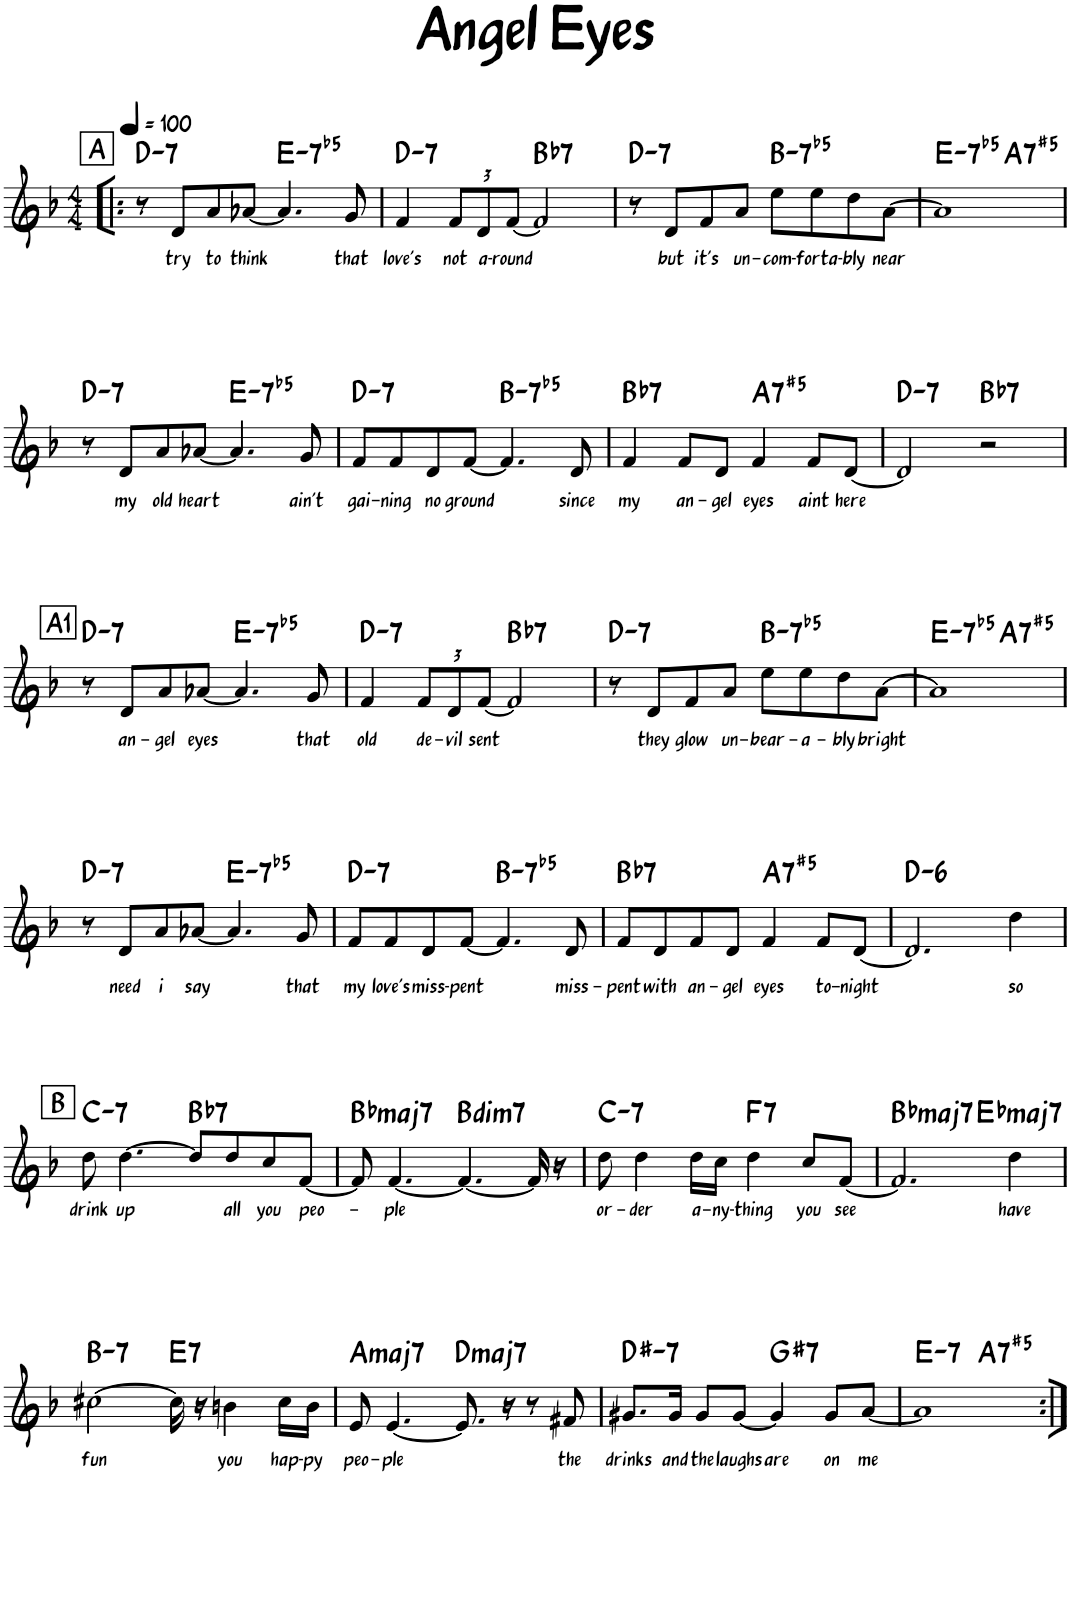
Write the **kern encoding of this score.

**kern	**kern	**kern	**text	**harte	**kern	**text	**harte
*part4	*part3	*part2	*part2	*part2	*part1	*part1	*part1
*staff4	*staff3	*staff2	*staff2	*	*staff1	*staff1	*
*I"Electric Bass	*I"Electric Bass	*I"Piano	*	*	*I"Bb Trumpet	*	*
*I'El. B.	*I'El. B.	*I'Pno.	*	*	*I'Bb Tpt.	*	*
*stria4	*stria5	*stria5	*	*	*	*	*
*	*clefF4	*clefG2	*	*	*clefG2	*	*
*Trd7c12	*Trd7c12	*	*	*	*Trd1c2	*	*
*k[b-e-a-]	*k[b-e-a-]	*k[b-e-a-]	*	*	*k[b-]	*	*
*M4/4	*M4/4	*M4/4	*	*	*M4/4	*	*
*MM100	*MM100	*MM100	*	*	*MM100	*	*
!!LO:REH:place=s1:a:B:rj:fs=14:t=A
=1!|:	=1!|:	=1!|:	=1!|:	=1!|:	=1!|:	=1!|:	=1!|:
!	!	!	!	!LO:H:kt=7	!	!	!LO:H:kt=7
4C	4C	8r	.	C:min7	8r	.	D:min7
!	!	!	!	!	!	!LO:LY:b	!
.	.	8c	try	.	8d/L	try	.
!	!	!	!	!	!	!LO:LY:b	!
4C	4C	8g/L	ti	.	8a/	to	.
!	!	!	!	!	!	!LO:LY:b	!
.	.	[8g-X/J	think	.	[8a-X/J	think	.
!	!	!	!	!LO:H:kt=-7b5	!	!	!LO:H:kt=-7b5
4D	4D	4.g-]	.	D:hdim7	4.a-/]	.	E:hdim7
4G	4G	.	.	.	.	.	.
!	!	!	!	!	!	!LO:LY:b	!
.	.	8f	that	.	8g/	that	.
=2	=2	=2	=2	=2	=2	=2	=2
!	!	!	!	!LO:H:kt=7	!	!LO:LY:b	!LO:H:kt=7
4C	4C	4e-	love's	C:min7	4f/	love's	D:min7
*Xbrackettup	*Xbrackettup	*Xbrackettup	*	*	*Xbrackettup	*	*
!	!	!	!	!	!	!LO:LY:b	!
6C	6C	12e-/L	not	.	12f/L	not	.
!	!	!	!	!	!	!LO:LY:b	!
.	.	12c/	a-	.	12d/	a-	.
!	!	!	!	!	!	!LO:LY:b	!
12E-	12E-	[12e-/J	-round	.	[12f/J	-round	.
!	!	!	!	!LO:H:kt=7	!	!	!LO:H:kt=7
6AA-	6AA-	2e-]	.	Ab:7	2f/]	.	Bb:7
12C	12C	.	.	.	.	.	.
4E-	4E-	.	.	.	.	.	.
=3	=3	=3	=3	=3	=3	=3	=3
!	!	!	!	!LO:H:kt=7	!	!	!LO:H:kt=7
4C	4C	8r	.	C:min7	8r	.	D:min7
!	!	!	!	!	!	!LO:LY:b	!
.	.	8c	but	.	8d/L	but	.
!	!	!	!	!	!	!LO:LY:b	!
4C	4C	8e-/L	it's	.	8f/	it's	.
!	!	!	!	!	!	!LO:LY:b	!
.	.	8g/J	un-	.	8a/J	un-	.
!	!	!	!	!LO:H:kt=-7b5	!	!LO:LY:b	!LO:H:kt=-7b5
4An	4An	8dd\L	-com-	A:hdim7	8ee\L	-com-	B:hdim7
!	!	!	!	!	!	!LO:LY:b	!
.	.	8dd\J	-forta-	.	8ee\	-forta-	.
!	!	!	!	!	!	!LO:LY:b	!
4E-	4E-	8cc/L	-bly	.	8dd\	-bly	.
!	!	!	!	!	!	!LO:LY:b	!
.	.	[8g/J	near	.	[8a\J	near	.
=4	=4	=4	=4	=4	=4	=4	=4
!	!	!	!	!LO:H:kt=-7b5	!	!	!LO:H:kt=-7b5
*	*	*^	*	*	*^	*	*
4D	4D	1g]	2ryy	.	D:hdim7	1a]	2ryy	.	E:hdim7
6D	6D	.	.	.	.	.	.	.	.
12AA-	12AA-	.	.	.	.	.	.	.	.
!	!	!	!	!	!LO:H:kt=7	!	!	!	!LO:H:kt=7
6G	6G	.	2ryy	.	G:(3,#5,b7)	.	2ryy	.	A:(3,#5,b7)
12GG'	12GG'	.	.	.	.	.	.	.	.
4BBn	4BBn	.	.	.	.	.	.	.	.
!!LO:LB:g=z
=5	=5	=5	=5	=5	=5	=5	=5	=5	=5
!	!	!	!	!	!LO:H:kt=7	!	!	!	!LO:H:kt=7
*	*	*v	*v	*	*	*	*	*	*
*	*	*	*	*	*v	*v	*	*
4C	4C	8r	.	C:min7	8r	.	D:min7
!	!	!	!	!	!	!LO:LY:b	!
.	.	8c	my	.	8d/L	my	.
!	!	!	!	!	!	!LO:LY:b	!
4C	4C	8g/L	old	.	8a/	old	.
!	!	!	!	!	!	!LO:LY:b	!
.	.	[8g-X/J	heart	.	[8a-X/J	heart	.
!	!	!	!	!LO:H:kt=-7b5	!	!	!LO:H:kt=-7b5
4D	4D	4.g-]	.	D:hdim7	4.a-/]	.	E:hdim7
4G	4G	.	.	.	.	.	.
!	!	!	!	!	!	!LO:LY:b	!
.	.	8f	ain't	.	8g/	ain't	.
=6	=6	=6	=6	=6	=6	=6	=6
!	!	!	!	!LO:H:kt=7	!	!LO:LY:b	!LO:H:kt=7
4C	4C	8e-/L	gai-	C:min7	8f/L	gai-	D:min7
!	!	!	!	!	!	!LO:LY:b	!
.	.	8e-/J	-ning	.	8f/	-ning	.
!	!	!	!	!	!	!LO:LY:b	!
6C	6C	8c/L	no	.	8d/	no	.
!	!	!	!	!	!	!LO:LY:b	!
.	.	[8e-/J	ground	.	[8f/J	ground	.
12E-	12E-	.	.	.	.	.	.
!	!	!	!	!LO:H:kt=-7b5	!	!	!LO:H:kt=-7b5
6AA-	6AA-	4.e-]	.	A:hdim7	4.f/]	.	B:hdim7
12C	12C	.	.	.	.	.	.
4E-	4E-	.	.	.	.	.	.
!	!	!	!	!	!	!LO:LY:b	!
.	.	8c	since	.	8d/	since	.
=7	=7	=7	=7	=7	=7	=7	=7
!	!	!	!	!LO:H:kt=7	!	!LO:LY:b	!LO:H:kt=7
4C	4C	4e-	my	Ab:7	4f/	my	Bb:7
!	!	!	!	!	!	!LO:LY:b	!
4C	4C	8e-/L	-an-	.	8f/L	-an-	.
!	!	!	!	!	!	!LO:LY:b	!
.	.	8c/J	-gel	.	8d/J	-gel	.
!	!	!	!	!LO:H:kt=7	!	!LO:LY:b	!LO:H:kt=7
4An	4An	4e-	eyes	G:(3,#5,b7)	4f/	eyes	A:(3,#5,b7)
!	!	!	!	!	!	!LO:LY:b	!
4E-	4E-	8e-/L	aint	.	8f/L	aint	.
!	!	!	!	!	!	!LO:LY:b	!
.	.	[8c/J	here	.	[8d/J	here	.
=8	=8	=8	=8	=8	=8	=8	=8
!	!	!	!	!LO:H:kt=7	!	!	!LO:H:kt=7
4C	4C	2c]	.	C:min7	2d/]	.	D:min7
6C	6C	.	.	.	.	.	.
12GG	12GG	.	.	.	.	.	.
!	!	!	!	!LO:H:kt=7	!	!	!LO:H:kt=7
6A-	6A-	2r	.	Ab:7	2r	.	Bb:7
12AA-'	12AA-'	.	.	.	.	.	.
4GG	4GG	.	.	.	.	.	.
!!LO:LB:g=z
!!LO:REH:place=s1:a:B:rj:fs=14:t=A1
=9	=9	=9	=9	=9	=9	=9	=9
!	!	!	!	!LO:H:kt=7	!	!	!LO:H:kt=7
4C	4C	8r	.	C:min7	8r	.	D:min7
!	!	!	!	!	!	!LO:LY:b	!
.	.	8c	an-	.	8d/L	an-	.
!	!	!	!	!	!	!LO:LY:b	!
4C	4C	8g/L	-gel	.	8a/	-gel	.
!	!	!	!	!	!	!LO:LY:b	!
.	.	[8g-X/J	eyes	.	[8a-X/J	eyes	.
!	!	!	!	!LO:H:kt=-7b5	!	!	!LO:H:kt=-7b5
4D	4D	4.g-]	.	D:hdim7	4.a-/]	.	E:hdim7
4G	4G	.	.	.	.	.	.
!	!	!	!	!	!	!LO:LY:b	!
.	.	8f	that	.	8g/	that	.
=10	=10	=10	=10	=10	=10	=10	=10
!	!	!	!	!LO:H:kt=7	!	!LO:LY:b	!LO:H:kt=7
4C	4C	4e-	old	C:min7	4f/	old	D:min7
!	!	!	!	!	!	!LO:LY:b	!
6C	6C	12e-/L	de-	.	12f/L	de-	.
!	!	!	!	!	!	!LO:LY:b	!
.	.	12c/	-vil	.	12d/	-vil	.
!	!	!	!	!	!	!LO:LY:b	!
12E-	12E-	[12e-/J	sent	.	[12f/J	sent	.
!	!	!	!	!LO:H:kt=7	!	!	!LO:H:kt=7
6AA-	6AA-	2e-]	.	Ab:7	2f/]	.	Bb:7
12C	12C	.	.	.	.	.	.
4E-	4E-	.	.	.	.	.	.
=11	=11	=11	=11	=11	=11	=11	=11
!	!	!	!	!LO:H:kt=7	!	!	!LO:H:kt=7
4C	4C	8r	.	C:min7	8r	.	D:min7
!	!	!	!	!	!	!LO:LY:b	!
.	.	8c	they	.	8d/L	they	.
!	!	!	!	!	!	!LO:LY:b	!
4C	4C	8e-/L	glow	.	8f/	glow	.
!	!	!	!	!	!	!LO:LY:b	!
.	.	8g/J	un-	.	8a/J	un-	.
!	!	!	!	!LO:H:kt=-7b5	!	!LO:LY:b	!LO:H:kt=-7b5
4An	4An	8dd\L	-bear-	A:hdim7	8ee\L	-bear-	B:hdim7
!	!	!	!	!	!	!LO:LY:b	!
.	.	8dd\J	-a-	.	8ee\	-a-	.
!	!	!	!	!	!	!LO:LY:b	!
4E-	4E-	8cc/L	-bly	.	8dd\	-bly	.
!	!	!	!	!	!	!LO:LY:b	!
.	.	[8g/J	bright	.	[8a\J	bright	.
=12	=12	=12	=12	=12	=12	=12	=12
!	!	!	!	!LO:H:kt=-7b5	!	!	!LO:H:kt=-7b5
*	*	*^	*	*	*^	*	*
4D	4D	1g]	2ryy	.	D:hdim7	1a]	2ryy	.	E:hdim7
6D	6D	.	.	.	.	.	.	.	.
12AA-	12AA-	.	.	.	.	.	.	.	.
!	!	!	!	!	!LO:H:kt=7	!	!	!	!LO:H:kt=7
6G	6G	.	2ryy	.	G:(3,#5,b7)	.	2ryy	.	A:(3,#5,b7)
12GG'	12GG'	.	.	.	.	.	.	.	.
4BBn	4BBn	.	.	.	.	.	.	.	.
!!LO:LB:g=z
=13	=13	=13	=13	=13	=13	=13	=13	=13	=13
!	!	!	!	!	!LO:H:kt=7	!	!	!	!LO:H:kt=7
*	*	*v	*v	*	*	*	*	*	*
*	*	*	*	*	*v	*v	*	*
4C	4C	8r	.	C:min7	8r	.	D:min7
!	!	!	!	!	!	!LO:LY:b	!
.	.	8c	need	.	8d/L	need	.
!	!	!	!	!	!	!LO:LY:b	!
4C	4C	8g/L	i	.	8a/	i	.
!	!	!	!	!	!	!LO:LY:b	!
.	.	[8g-X/J	say	.	[8a-X/J	say	.
!	!	!	!	!LO:H:kt=-7b5	!	!	!LO:H:kt=-7b5
4D	4D	4.g-]	.	D:hdim7	4.a-/]	.	E:hdim7
4G	4G	.	.	.	.	.	.
!	!	!	!	!	!	!LO:LY:b	!
.	.	8f	that	.	8g/	that	.
=14	=14	=14	=14	=14	=14	=14	=14
!	!	!	!	!LO:H:kt=7	!	!LO:LY:b	!LO:H:kt=7
4C	4C	8e-/L	my	C:min7	8f/L	my	D:min7
!	!	!	!	!	!	!LO:LY:b	!
.	.	8e-/J	love's	.	8f/	love's	.
!	!	!	!	!	!	!LO:LY:b	!
6C	6C	8c/L	miss-	.	8d/	miss-	.
!	!	!	!	!	!	!LO:LY:b	!
.	.	[8e-/J	-pent	.	[8f/J	-pent	.
12E-	12E-	.	.	.	.	.	.
!	!	!	!	!LO:H:kt=-7b5	!	!	!LO:H:kt=-7b5
6AA-	6AA-	4.e-]	.	A:hdim7	4.f/]	.	B:hdim7
12C	12C	.	.	.	.	.	.
4E-	4E-	.	.	.	.	.	.
!	!	!	!	!	!	!LO:LY:b	!
.	.	8c	miss-	.	8d/	miss-	.
=15	=15	=15	=15	=15	=15	=15	=15
!	!	!	!	!LO:H:kt=7	!	!LO:LY:b	!LO:H:kt=7
4C	4C	8e-/L	-pent	Ab:7	8f/L	-pent	Bb:7
!	!	!	!	!	!	!LO:LY:b	!
.	.	8c/J	with	.	8d/	with	.
!	!	!	!	!	!	!LO:LY:b	!
4C	4C	8e-/L	an-	.	8f/	an-	.
!	!	!	!	!	!	!LO:LY:b	!
.	.	8c/J	-gel	.	8d/J	-gel	.
!	!	!	!	!LO:H:kt=7	!	!LO:LY:b	!LO:H:kt=7
4An	4An	4e-	eyes	G:(3,#5,b7)	4f/	eyes	A:(3,#5,b7)
!	!	!	!	!	!	!LO:LY:b	!
4E-	4E-	8e-/L	to-	.	8f/L	to-	.
!	!	!	!	!	!	!LO:LY:b	!
.	.	[8c/J	-night	.	[8d/J	-night	.
=16	=16	=16	=16	=16	=16	=16	=16
!	!	!	!	!LO:H:kt=6	!	!	!LO:H:kt=6
4C	4C	2.c]	.	C:min6	2.d/]	.	D:min6
6C	6C	.	.	.	.	.	.
[12GG	[12GG	.	.	.	.	.	.
8GG\L_	8GG/L_	.	.	.	.	.	.
48GG\Jkk]	48GG/Jkk]	.	.	.	.	.	.
48r	48r	.	.	.	.	.	.
24C	24C	.	.	.	.	.	.
24r	24r	.	.	.	.	.	.
!	!	!	!	!	!	!LO:LY:b	!
4E-	4E-	4cc	so	.	4dd\	so	.
!!LO:LB:g=z
!!LO:REH:place=s1:a:B:rj:fs=14:t=B
=17	=17	=17	=17	=17	=17	=17	=17
!	!	!	!	!LO:H:kt=7	!	!LO:LY:b	!LO:H:kt=7
4BB-	4BB-	8cc	drink	Bb:min7	8dd\	drink	C:min7
!	!	!	!	!	!	!LO:LY:b	!
.	.	[4.cc	up	.	[4.dd\	up	.
4BB-	4BB-	.	.	.	.	.	.
!	!	!	!	!LO:H:kt=7	!	!	!LO:H:kt=7
4E-	4E-	8cc\L]	.	Ab:7	8dd/L]	.	Bb:7
!	!	!	!	!	!	!LO:LY:b	!
.	.	8cc\J	all	.	8dd/	all	.
!	!	!	!	!	!	!LO:LY:b	!
4BB-	4BB-	8b-/L	you	.	8cc/	you	.
!	!	!	!	!	!	!LO:LY:b	!
.	.	[8e-/J	peo-	.	[8f/J	peo-	.
=18	=18	=18	=18	=18	=18	=18	=18
!	!	!	!	!LO:H:kt=maj7	!	!	!LO:H:kt=maj7
4AA-	4AA-	8e-]	.	Ab:maj7	8f/]	.	Bb:maj7
!	!	!	!	!	!	!LO:LY:b	!
.	.	[4.e-	-ple	.	[4.f/	-ple	.
6AA-	6AA-	.	.	.	.	.	.
12E-	12E-	.	.	.	.	.	.
!	!	!	!	!LO:H:kt=dim7	!	!	!LO:H:kt=dim7
6An	6An	4.e-_	.	A:dim7	4.f/_	.	B:dim7
12AAn'	12AAn'	.	.	.	.	.	.
4C	4C	.	.	.	.	.	.
.	.	16e-]	.	.	16f/]	.	.
.	.	16r	.	.	16r	.	.
=19	=19	=19	=19	=19	=19	=19	=19
!	!	!	!	!LO:H:kt=7	!	!LO:LY:b	!LO:H:kt=7
4BB-	4BB-	8cc	or-	Bb:min7	8dd\	or-	C:min7
!	!	!	!	!	!	!LO:LY:b	!
.	.	4cc	-der	.	4dd\	-der	.
4BB-	4BB-	.	.	.	.	.	.
!	!	!	!	!	!	!LO:LY:b	!
.	.	16cc\LL	a-	.	16dd\LL	a-	.
!	!	!	!	!	!	!LO:LY:b	!
.	.	16b-\JJ	-ny-	.	16cc\JJ	-ny-	.
!	!	!	!	!LO:H:kt=7	!	!LO:LY:b	!LO:H:kt=7
4E-	4E-	4cc	-thing	Eb:7	4dd\	-thing	F:7
!	!	!	!	!	!	!LO:LY:b	!
4BB-	4BB-	8b-/L	you	.	8cc/L	you	.
!	!	!	!	!	!	!LO:LY:b	!
.	.	[8e-/J	see	.	[8f/J	see	.
=20	=20	=20	=20	=20	=20	=20	=20
!	!	!	!	!LO:H:kt=maj7	!	!	!LO:H:kt=maj7
*	*	*^	*	*	*^	*	*
4AA-	4AA-	2.e-]	2ryy	.	Ab:maj7	2.f/]	2ryy	.	Bb:maj7
4BB-	4BB-	.	.	.	.	.	.	.	.
!	!	!	!	!	!LO:H:kt=maj7	!	!	!	!LO:H:kt=maj7
6D-X	6D-X	.	2ryy	.	Db:maj7	.	2ryy	.	Eb:maj7
12D-'	12D-'	.	.	.	.	.	.	.	.
!	!	!	!	!	!	!	!	!LO:LY:b	!
4A-	4A-	4cc	.	have	.	4dd\	.	have	.
!!LO:LB:g=z
=21	=21	=21	=21	=21	=21	=21	=21	=21	=21
!	!	!	!	!	!LO:H:kt=7	!	!	!LO:LY:b	!LO:H:kt=7
*	*	*v	*v	*	*	*	*	*	*
*	*	*	*	*	*v	*v	*	*
4AAn	4AAn	[2bn	fun	A:min7	[2cc#X\	fun	B:min7
4AA	4AA	.	.	.	.	.	.
!	!	!	!	!LO:H:kt=7	!	!	!LO:H:kt=7
4D	4D	16b]	.	D:7	16cc#\]	.	E:7
.	.	16r	.	.	16r	.	.
!	!	!	!	!	!	!LO:LY:b	!
.	.	4an	you	.	4bn\	you	.
4AA	4AA	.	.	.	.	.	.
!	!	!	!	!	!	!LO:LY:b	!
.	.	16b/LL	hap-	.	16cc#\LL	hap-	.
!	!	!	!	!	!	!LO:LY:b	!
.	.	16a/JJ	-py	.	16b\JJ	-py	.
=22	=22	=22	=22	=22	=22	=22	=22
!	!	!	!	!LO:H:kt=maj7	!	!LO:LY:b	!LO:H:kt=maj7
4GG	4GG	8d	peo-	G:maj7	8e/	peo-	A:maj7
!	!	!	!	!	!	!LO:LY:b	!
.	.	[4.d	-ple	.	[4.e/	-ple	.
6GG	6GG	.	.	.	.	.	.
12D	12D	.	.	.	.	.	.
!	!	!	!	!LO:H:kt=maj7	!	!	!LO:H:kt=maj7
6C	6C	8.d]	.	C:maj7	8.e/]	.	D:maj7
12C'	12C'	.	.	.	.	.	.
.	.	16r	.	.	16r	.	.
4En	4En	8r	.	.	8r	.	.
!	!	!	!	!	!	!LO:LY:b	!
.	.	8en	the	.	8f#X/	the	.
=23	=23	=23	=23	=23	=23	=23	=23
!	!	!	!	!LO:H:kt=7	!	!LO:LY:b	!LO:H:kt=7
4D-X	4D-X	8.f#X/L	drinks	C#:min7	8.g#X/L	drinks	D#:min7
!	!	!	!	!	!	!LO:LY:b	!
.	.	16f#/Jk	and	.	16g#/Jk	and	.
!	!	!	!	!	!	!LO:LY:b	!
4D-	4D-	8f#/L	the	.	8g#/L	the	.
!	!	!	!	!	!	!LO:LY:b	!
.	.	[8f#/J	laughs	.	[8g#/J	laughs	.
!	!	!	!	!LO:H:kt=7	!	!LO:LY:b	!LO:H:kt=7
4G-X	4G-X	4f#]	are	F#:7	4g#/]	are	G#:7
!	!	!	!	!	!	!LO:LY:b	!
4D-	4D-	8f#/L	on	.	8g#/L	on	.
!	!	!	!	!	!	!LO:LY:b	!
.	.	[8g/J	me	.	[8a/J	me	.
=24	=24	=24	=24	=24	=24	=24	=24
!	!	!	!	!LO:H:kt=7	!	!	!LO:H:kt=7
*	*	*^	*	*	*^	*	*
4D	4D	1g]	2ryy	.	D:min7	1a]	2ryy	.	E:min7
4En	4En	.	.	.	.	.	.	.	.
!	!	!	!	!	!LO:H:kt=7	!	!	!	!LO:H:kt=7
6GG	6GG	.	2ryy	.	G:(3,#5,b7)	.	2ryy	.	A:(3,#5,b7)
12GG'	12GG'	.	.	.	.	.	.	.	.
4E-X	4E-X	.	.	.	.	.	.	.	.
*	*	*v	*v	*	*	*	*	*	*
*	*	*	*	*	*v	*v	*	*
=:|!	=:|!	=:|!	=:|!	=:|!	=:|!	=:|!	=:|!
*-	*-	*-	*-	*-	*-	*-	*-
